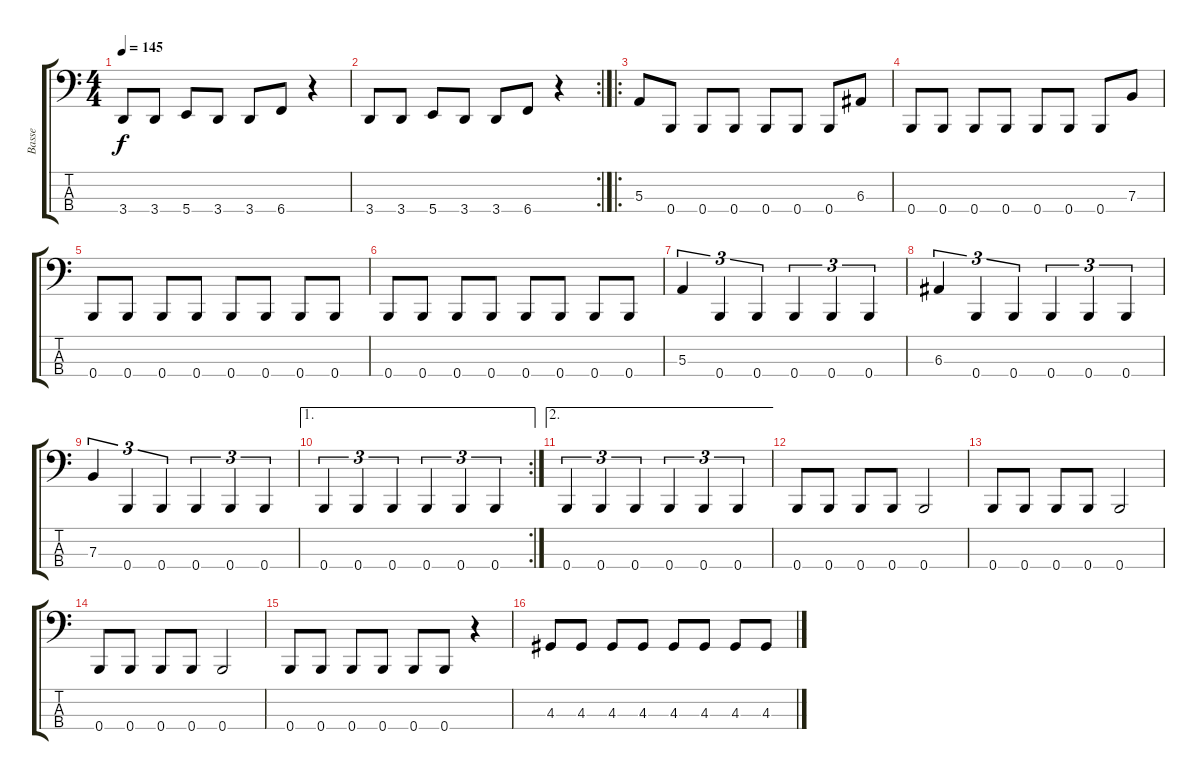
\track ("Basse" "Basse") {instrument electricbassfinger}
\staff {score tabs}
\tuning (D2 A1 E1 B0) {hide}
\ts (4 4)
\tempo 145
\clef f4
\ks c
3.4.8{dy f} 3.4.8 5.4.8 3.4.8 3.4.8 6.4.8 r.4 |
\rc 2
3.4.8 3.4.8 5.4.8 3.4.8 3.4.8 6.4.8 r.4 |
\ro
5.3.8 0.4.8 0.4.8 0.4.8 0.4.8 0.4.8 0.4.8 6.3.8 |
0.4.8 0.4.8 0.4.8 0.4.8 0.4.8 0.4.8 0.4.8 7.3.8 |
0.4.8 0.4.8 0.4.8 0.4.8 0.4.8 0.4.8 0.4.8 0.4.8 |
0.4.8 0.4.8 0.4.8 0.4.8 0.4.8 0.4.8 0.4.8 0.4.8 |
5.3.4{tu (3 2)} 0.4.4{tu (3 2)} 0.4.4{tu (3 2)} 0.4.4{tu (3 2)} 0.4.4{tu (3 2)} 0.4.4{tu (3 2)} |
6.3.4{tu (3 2)} 0.4.4{tu (3 2)} 0.4.4{tu (3 2)} 0.4.4{tu (3 2)} 0.4.4{tu (3 2)} 0.4.4{tu (3 2)} |
7.3.4{tu (3 2)} 0.4.4{tu (3 2)} 0.4.4{tu (3 2)} 0.4.4{tu (3 2)} 0.4.4{tu (3 2)} 0.4.4{tu (3 2)} |
\ae 1
\rc 2
0.4.4{tu (3 2)} 0.4.4{tu (3 2)} 0.4.4{tu (3 2)} 0.4.4{tu (3 2)} 0.4.4{tu (3 2)} 0.4.4{tu (3 2)} |
\ae 2
0.4.4{tu (3 2)} 0.4.4{tu (3 2)} 0.4.4{tu (3 2)} 0.4.4{tu (3 2)} 0.4.4{tu (3 2)} 0.4.4{tu (3 2)} |
0.4.8 0.4.8 0.4.8 0.4.8 0.4.2 |
0.4.8 0.4.8 0.4.8 0.4.8 0.4.2 |
0.4.8 0.4.8 0.4.8 0.4.8 0.4.2 |
0.4.8 0.4.8 0.4.8 0.4.8 0.4.8 0.4.8 r.4 |
4.3.8 4.3.8 4.3.8 4.3.8 4.3.8 4.3.8 4.3.8 4.3.8
